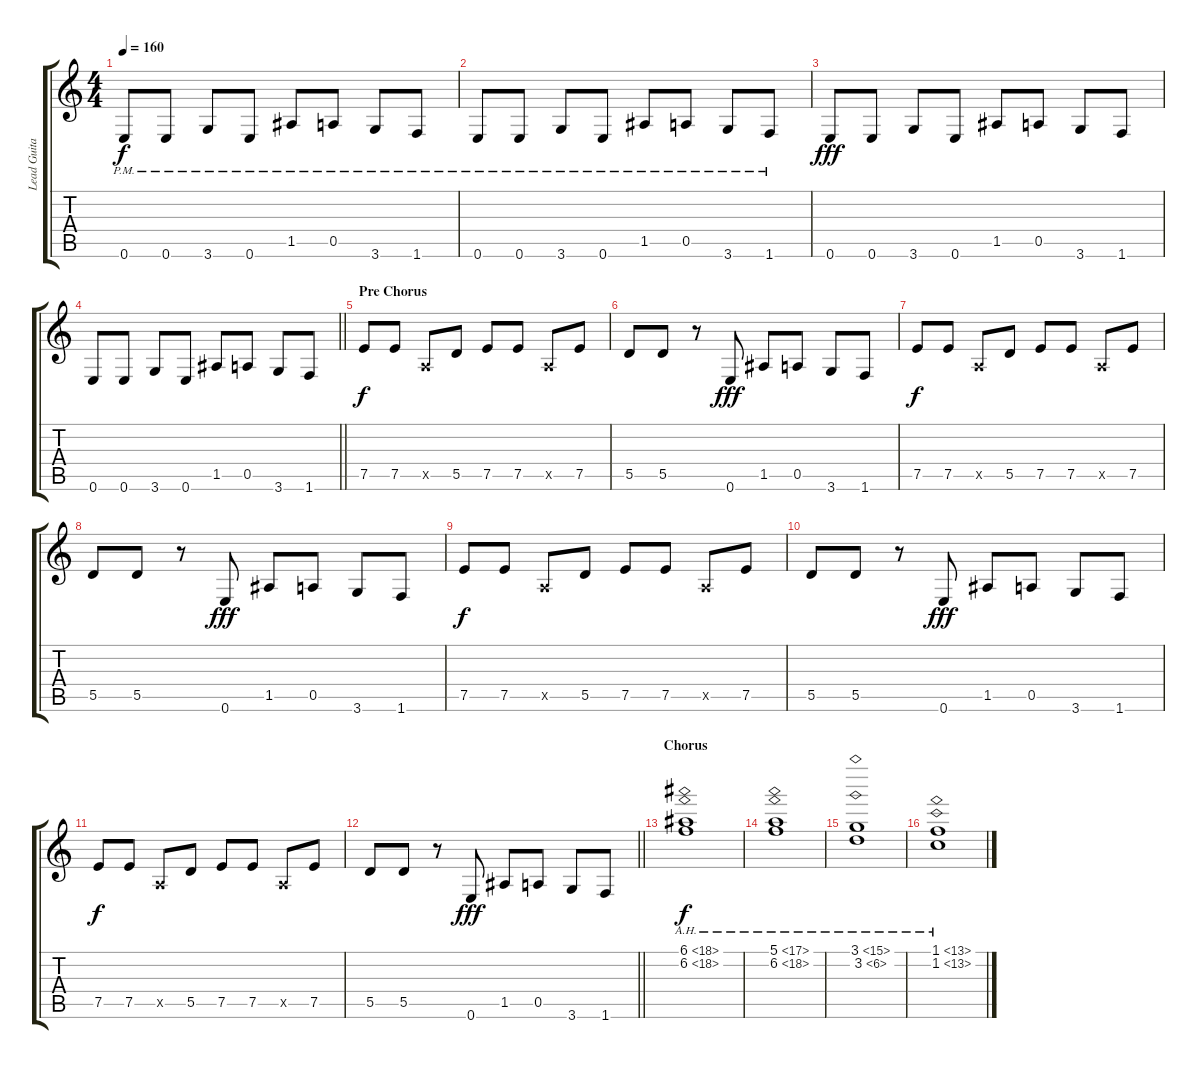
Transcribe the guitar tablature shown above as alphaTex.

\track ("Lead Guitar (Nick Valensi)" "Lead Guita") {instrument distortionguitar}
\staff {score tabs}
\tuning (E4 B3 G3 D3 A2 E2) {hide}
\ts (4 4)
\tempo 160
\clef g2
\ks c
0.6{pm}.8{dy f} 0.6{pm}.8 3.6{pm}.8 0.6{pm}.8 1.5{pm}.8 0.5{pm}.8 3.6{pm}.8 1.6{pm}.8 |
0.6{pm}.8 0.6{pm}.8 3.6{pm}.8 0.6{pm}.8 1.5{pm}.8 0.5{pm}.8 3.6{pm}.8 1.6{pm}.8 |
0.6.8{dy fff} 0.6.8 3.6.8 0.6.8 1.5.8 0.5.8 3.6.8 1.6.8 |
\barLineRight lightlight
0.6.8 0.6.8 3.6.8 0.6.8 1.5.8 0.5.8 3.6.8 1.6.8 |
\section ("" "Pre Chorus")
7.5.8{dy f} 7.5.8 0.5{x}.8 5.5.8 7.5.8 7.5.8 0.5{x}.8 7.5.8 |
5.5.8 5.5.8 r.8 0.6.8{dy fff} 1.5.8 0.5.8 3.6.8 1.6.8 |
7.5.8{dy f} 7.5.8 0.5{x}.8 5.5.8 7.5.8 7.5.8 0.5{x}.8 7.5.8 |
5.5.8 5.5.8 r.8 0.6.8{dy fff} 1.5.8 0.5.8 3.6.8 1.6.8 |
7.5.8{dy f} 7.5.8 0.5{x}.8 5.5.8 7.5.8 7.5.8 0.5{x}.8 7.5.8 |
5.5.8 5.5.8 r.8 0.6.8{dy fff} 1.5.8 0.5.8 3.6.8 1.6.8 |
7.5.8{dy f} 7.5.8 0.5{x}.8 5.5.8 7.5.8 7.5.8 0.5{x}.8 7.5.8 |
\barLineRight lightlight
5.5.8 5.5.8 r.8 0.6.8{dy fff} 1.5.8 0.5.8 3.6.8 1.6.8 |
\section ("" "Chorus")
(6.1{ah 12} 6.2{ah 12}).1{dy f} |
(5.1{ah 12} 6.2{ah 12}).1 |
(3.1{ah 12} 3.2{ah 3}).1 |
(1.1{ah 12} 1.2{ah 12}).1
